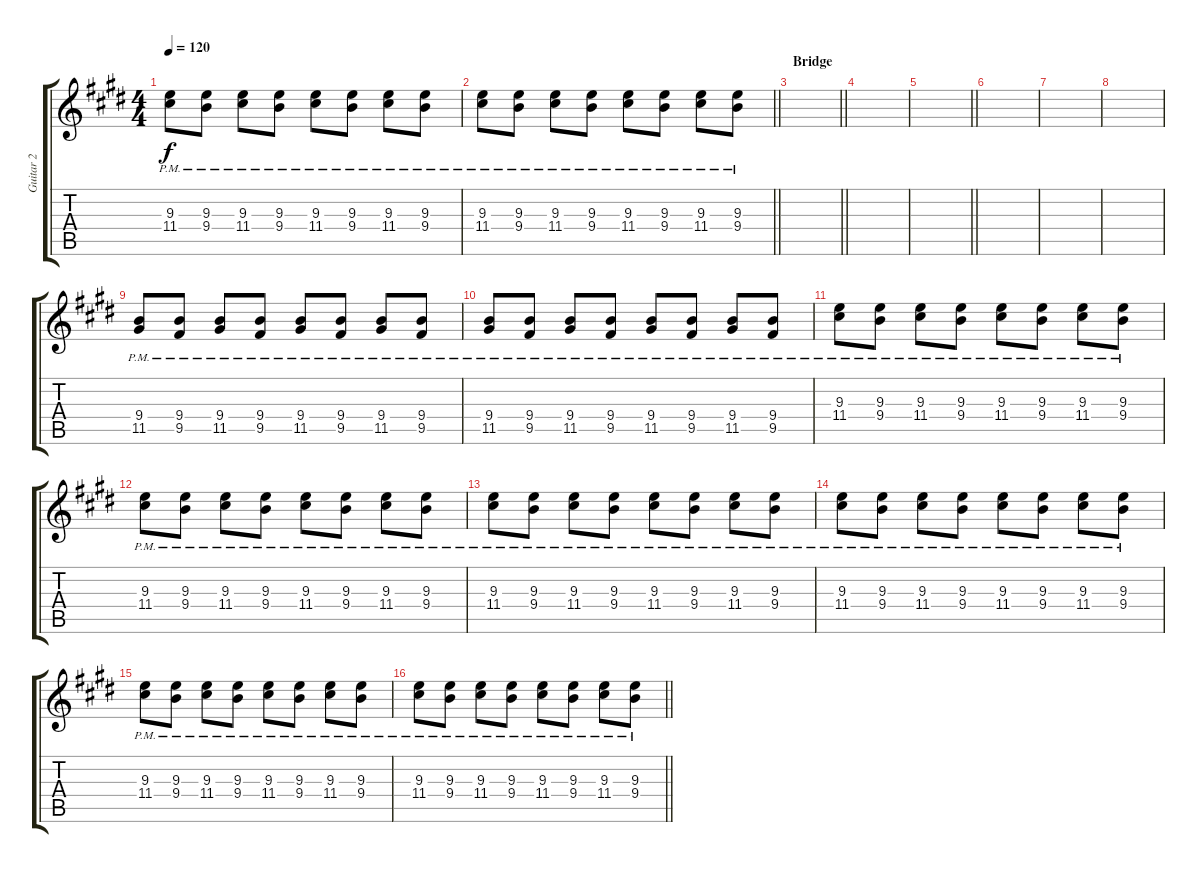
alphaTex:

\track ("Guitar 2" "Guitar 2") {instrument acousticguitarsteel}
\staff {score tabs}
\tuning (E4 B3 G3 D3 A2 E2) {hide}
\ts (4 4)
\tempo 120
\clef g2
\ks e
(9.3{pm} 11.4{pm}).8{dy f} (9.3{pm} 9.4{pm}).8 (9.3{pm} 11.4{pm}).8 (9.3{pm} 9.4{pm}).8 (9.3{pm} 11.4{pm}).8 (9.3{pm} 9.4{pm}).8 (9.3{pm} 11.4{pm}).8 (9.3{pm} 9.4{pm}).8 |
\barLineRight lightlight
(9.3{pm} 11.4{pm}).8 (9.3{pm} 9.4{pm}).8 (9.3{pm} 11.4{pm}).8 (9.3{pm} 9.4{pm}).8 (9.3{pm} 11.4{pm}).8 (9.3{pm} 9.4{pm}).8 (9.3{pm} 11.4{pm}).8 (9.3{pm} 9.4{pm}).8 |
\section ("" "Bridge")
\barLineRight lightlight
|
|
\barLineRight lightlight
|
|
|
|
(9.4{pm} 11.5{pm}).8 (9.4{pm} 9.5{pm}).8 (9.4{pm} 11.5{pm}).8 (9.4{pm} 9.5{pm}).8 (9.4{pm} 11.5{pm}).8 (9.4{pm} 9.5{pm}).8 (9.4{pm} 11.5{pm}).8 (9.4{pm} 9.5{pm}).8 |
(9.4{pm} 11.5{pm}).8 (9.4{pm} 9.5{pm}).8 (9.4{pm} 11.5{pm}).8 (9.4{pm} 9.5{pm}).8 (9.4{pm} 11.5{pm}).8 (9.4{pm} 9.5{pm}).8 (9.4{pm} 11.5{pm}).8 (9.4{pm} 9.5{pm}).8 |
(9.3{pm} 11.4{pm}).8 (9.3{pm} 9.4{pm}).8 (9.3{pm} 11.4{pm}).8 (9.3{pm} 9.4{pm}).8 (9.3{pm} 11.4{pm}).8 (9.3{pm} 9.4{pm}).8 (9.3{pm} 11.4{pm}).8 (9.3{pm} 9.4{pm}).8 |
(9.3{pm} 11.4{pm}).8 (9.3{pm} 9.4{pm}).8 (9.3{pm} 11.4{pm}).8 (9.3{pm} 9.4{pm}).8 (9.3{pm} 11.4{pm}).8 (9.3{pm} 9.4{pm}).8 (9.3{pm} 11.4{pm}).8 (9.3{pm} 9.4{pm}).8 |
(9.3{pm} 11.4{pm}).8 (9.3{pm} 9.4{pm}).8 (9.3{pm} 11.4{pm}).8 (9.3{pm} 9.4{pm}).8 (9.3{pm} 11.4{pm}).8 (9.3{pm} 9.4{pm}).8 (9.3{pm} 11.4{pm}).8 (9.3{pm} 9.4{pm}).8 |
(9.3{pm} 11.4{pm}).8 (9.3{pm} 9.4{pm}).8 (9.3{pm} 11.4{pm}).8 (9.3{pm} 9.4{pm}).8 (9.3{pm} 11.4{pm}).8 (9.3{pm} 9.4{pm}).8 (9.3{pm} 11.4{pm}).8 (9.3{pm} 9.4{pm}).8 |
(9.3{pm} 11.4{pm}).8 (9.3{pm} 9.4{pm}).8 (9.3{pm} 11.4{pm}).8 (9.3{pm} 9.4{pm}).8 (9.3{pm} 11.4{pm}).8 (9.3{pm} 9.4{pm}).8 (9.3{pm} 11.4{pm}).8 (9.3{pm} 9.4{pm}).8 |
\barLineRight lightlight
(9.3{pm} 11.4{pm}).8 (9.3{pm} 9.4{pm}).8 (9.3{pm} 11.4{pm}).8 (9.3{pm} 9.4{pm}).8 (9.3{pm} 11.4{pm}).8 (9.3{pm} 9.4{pm}).8 (9.3{pm} 11.4{pm}).8 (9.3{pm} 9.4{pm}).8
